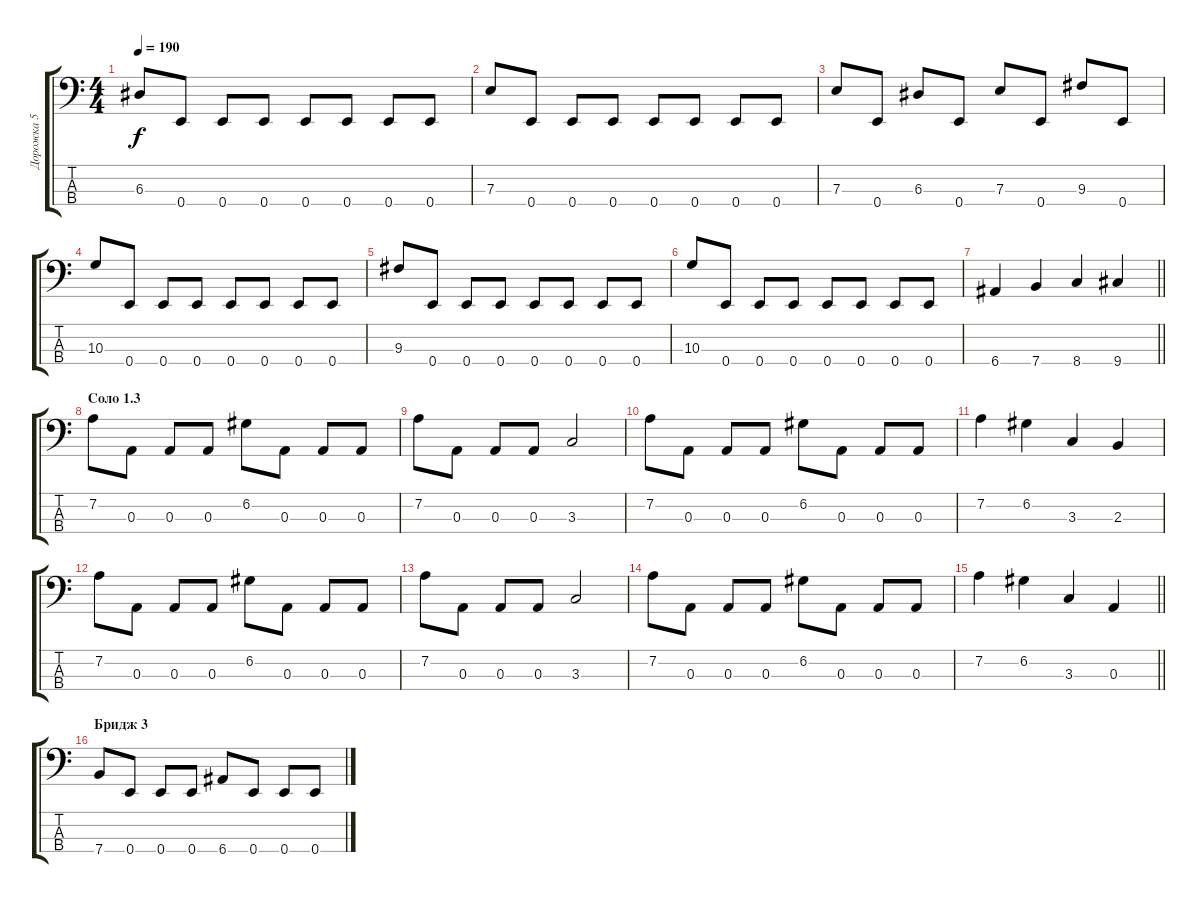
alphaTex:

\track ("Дорожка 5" "Дорожка 5") {instrument electricbasspick}
\staff {score tabs}
\tuning (G2 D2 A1 E1) {hide}
\ts (4 4)
\tempo 190
\clef f4
\ks c
6.3.8{dy f} 0.4.8 0.4.8 0.4.8 0.4.8 0.4.8 0.4.8 0.4.8 |
7.3.8 0.4.8 0.4.8 0.4.8 0.4.8 0.4.8 0.4.8 0.4.8 |
7.3.8 0.4.8 6.3.8 0.4.8 7.3.8 0.4.8 9.3.8 0.4.8 |
10.3.8 0.4.8 0.4.8 0.4.8 0.4.8 0.4.8 0.4.8 0.4.8 |
9.3.8 0.4.8 0.4.8 0.4.8 0.4.8 0.4.8 0.4.8 0.4.8 |
10.3.8 0.4.8 0.4.8 0.4.8 0.4.8 0.4.8 0.4.8 0.4.8 |
\barLineRight lightlight
6.4.4 7.4.4 8.4.4 9.4.4 |
\section ("" "Соло 1.3")
7.2.8 0.3.8 0.3.8 0.3.8 6.2.8 0.3.8 0.3.8 0.3.8 |
7.2.8 0.3.8 0.3.8 0.3.8 3.3.2 |
7.2.8 0.3.8 0.3.8 0.3.8 6.2.8 0.3.8 0.3.8 0.3.8 |
7.2.4 6.2.4 3.3.4 2.3.4 |
7.2.8 0.3.8 0.3.8 0.3.8 6.2.8 0.3.8 0.3.8 0.3.8 |
7.2.8 0.3.8 0.3.8 0.3.8 3.3.2 |
7.2.8 0.3.8 0.3.8 0.3.8 6.2.8 0.3.8 0.3.8 0.3.8 |
\barLineRight lightlight
7.2.4 6.2.4 3.3.4 0.3.4 |
\section ("" "Бридж 3")
7.4.8 0.4.8 0.4.8 0.4.8 6.4.8 0.4.8 0.4.8 0.4.8
